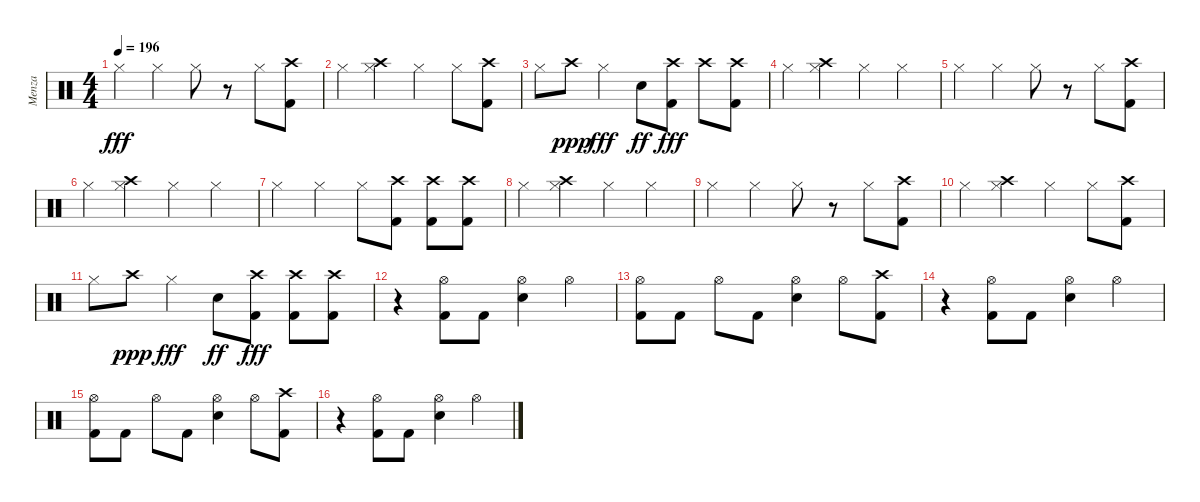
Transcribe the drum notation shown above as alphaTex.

\track ("Menza" "Menza") {instrument percussion}
\staff {score}
\articulation defaults
\ts (4 4)
\tempo 196
\clef neutral
\ks c "Hi-Hat (closed)".4{dy fff} "Hi-Hat (closed)".4 "Hi-Hat (closed)".8
r.8 "Hi-Hat (closed)".8 ("Crash high (hit)" "Kick (hit) 2").8 |
"Hi-Hat (closed)".4 ("Crash high (hit)" "Hi-Hat (closed)").4 "Hi-Hat (closed)".4 "Hi-Hat (closed)".8 ("Crash high (hit)" "Kick (hit) 2").8 |
"Hi-Hat (closed)".8 "Crash high (hit)".8{dy ppp} "Hi-Hat (closed)".4{dy fff} "Snare (hit) 2".8{dy ff} ("Crash high (hit)" "Kick (hit) 2").8{dy fff} "Crash high (hit)".8 ("Crash high (hit)" "Kick (hit) 2").8 |
"Hi-Hat (closed)".4 ("Crash high (hit)" "Hi-Hat (closed)").4 "Hi-Hat (closed)".4 "Hi-Hat (closed)".4 |
"Hi-Hat (closed)".4 "Hi-Hat (closed)".4 "Hi-Hat (closed)".8 r.8 "Hi-Hat (closed)".8 ("Crash high (hit)" "Kick (hit) 2").8 |
"Hi-Hat (closed)".4 ("Crash high (hit)" "Hi-Hat (closed)").4 "Hi-Hat (closed)".4 "Hi-Hat (closed)".4 |
"Hi-Hat (closed)".4 "Hi-Hat (closed)".4 "Hi-Hat (closed)".8 ("Crash high (hit)" "Kick (hit) 2").8 ("Crash high (hit)" "Kick (hit) 2").8 ("Crash high (hit)" "Kick (hit) 2").8 |
"Hi-Hat (closed)".4 ("Crash high (hit)" "Hi-Hat (closed)").4 "Hi-Hat (closed)".4 "Hi-Hat (closed)".4 |
"Hi-Hat (closed)".4 "Hi-Hat (closed)".4 "Hi-Hat (closed)".8 r.8 "Hi-Hat (closed)".8 ("Crash high (hit)" "Kick (hit) 2").8 |
"Hi-Hat (closed)".4 ("Crash high (hit)" "Hi-Hat (closed)").4 "Hi-Hat (closed)".4 "Hi-Hat (closed)".8 ("Crash high (hit)" "Kick (hit) 2").8 |
"Hi-Hat (closed)".8 "Crash high (hit)".8{dy ppp} "Hi-Hat (closed)".4{dy fff} "Snare (hit) 2".8{dy ff} ("Crash high (hit)" "Kick (hit) 2").8{dy fff} ("Crash high (hit)" "Kick (hit) 2").8 ("Crash high (hit)" "Kick (hit) 2").8 |
r.4 ("Hi-Hat (open)" "Kick (hit) 2").8 "Kick (hit) 2".8 ("Hi-Hat (open)" "Snare (hit) 2").4 "Hi-Hat (open)".4 |
("Hi-Hat (open)" "Kick (hit) 2").8 "Kick (hit) 2".8 "Hi-Hat (open)".8 "Kick (hit) 2".8 ("Hi-Hat (open)" "Snare (hit) 2").4 "Hi-Hat (open)".8 ("Crash high (hit)" "Kick (hit) 2").8 |
r.4 ("Hi-Hat (open)" "Kick (hit) 2").8 "Kick (hit) 2".8 ("Hi-Hat (open)" "Snare (hit) 2").4 "Hi-Hat (open)".4 |
("Hi-Hat (open)" "Kick (hit) 2").8 "Kick (hit) 2".8 "Hi-Hat (open)".8 "Kick (hit) 2".8 ("Hi-Hat (open)" "Snare (hit) 2").4 "Hi-Hat (open)".8 ("Crash high (hit)" "Kick (hit) 2").8 |
r.4 ("Hi-Hat (open)" "Kick (hit) 2").8 "Kick (hit) 2".8 ("Hi-Hat (open)" "Snare (hit) 2").4 "Hi-Hat (open)".4
